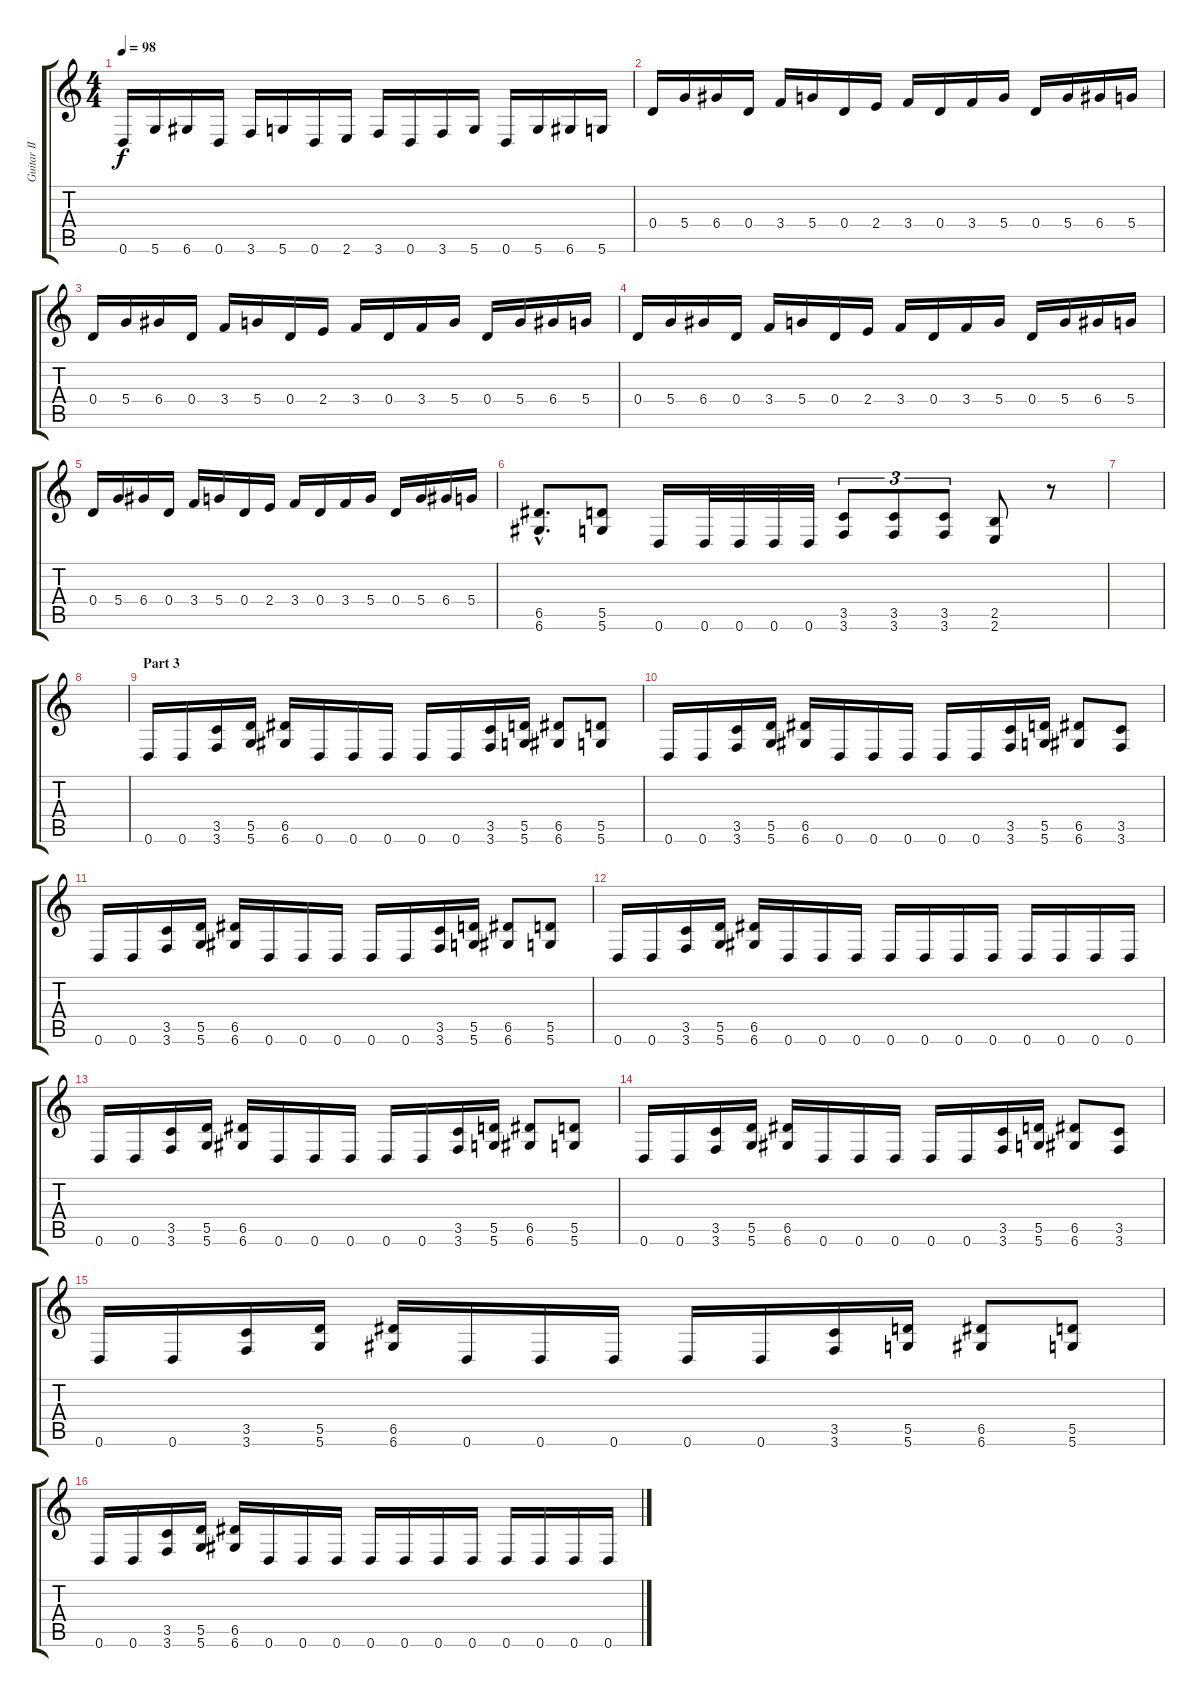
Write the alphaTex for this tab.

\track ("Guitar II" "Guitar II") {instrument distortionguitar}
\staff {score tabs}
\tuning (E4 B3 G3 D3 A2 D2) {hide}
\ts (4 4)
\tempo 98
\clef g2
\ks c
0.6.16{dy f} 5.6.16 6.6.16 0.6.16 3.6.16 5.6.16 0.6.16 2.6.16 3.6.16 0.6.16 3.6.16 5.6.16 0.6.16 5.6.16 6.6.16 5.6.16 |
0.4.16 5.4.16 6.4.16 0.4.16 3.4.16 5.4.16 0.4.16 2.4.16 3.4.16 0.4.16 3.4.16 5.4.16 0.4.16 5.4.16 6.4.16 5.4.16 |
0.4.16 5.4.16 6.4.16 0.4.16 3.4.16 5.4.16 0.4.16 2.4.16 3.4.16 0.4.16 3.4.16 5.4.16 0.4.16 5.4.16 6.4.16 5.4.16 |
0.4.16 5.4.16 6.4.16 0.4.16 3.4.16 5.4.16 0.4.16 2.4.16 3.4.16 0.4.16 3.4.16 5.4.16 0.4.16 5.4.16 6.4.16 5.4.16 |
0.4.16 5.4.16 6.4.16 0.4.16 3.4.16 5.4.16 0.4.16 2.4.16 3.4.16 0.4.16 3.4.16 5.4.16 0.4.16 5.4.16 6.4.16 5.4.16 |
(6.5{hac} 6.6{hac}).8{d} (5.5 5.6).8 0.6.16 0.6.32 0.6.32 0.6.32 0.6.32 (3.5 3.6).8{tu (3 2)} (3.5 3.6).8{tu (3 2)} (3.5 3.6).8{tu (3 2)} (2.5 2.6).8 r.8 |
|
|
\section ("" "Part 3")
0.6.16 0.6.16 (3.5 3.6).16 (5.5 5.6).16 (6.5 6.6).16 0.6.16 0.6.16 0.6.16 0.6.16 0.6.16 (3.5 3.6).16 (5.5 5.6).16 (6.5 6.6).8 (5.5 5.6).8 |
0.6.16 0.6.16 (3.5 3.6).16 (5.5 5.6).16 (6.5 6.6).16 0.6.16 0.6.16 0.6.16 0.6.16 0.6.16 (3.5 3.6).16 (5.5 5.6).16 (6.5 6.6).8 (3.5 3.6).8 |
0.6.16 0.6.16 (3.5 3.6).16 (5.5 5.6).16 (6.5 6.6).16 0.6.16 0.6.16 0.6.16 0.6.16 0.6.16 (3.5 3.6).16 (5.5 5.6).16 (6.5 6.6).8 (5.5 5.6).8 |
0.6.16 0.6.16 (3.5 3.6).16 (5.5 5.6).16 (6.5 6.6).16 0.6.16 0.6.16 0.6.16 0.6.16 0.6.16 0.6.16 0.6.16 0.6.16 0.6.16 0.6.16 0.6.16 |
0.6.16 0.6.16 (3.5 3.6).16 (5.5 5.6).16 (6.5 6.6).16 0.6.16 0.6.16 0.6.16 0.6.16 0.6.16 (3.5 3.6).16 (5.5 5.6).16 (6.5 6.6).8 (5.5 5.6).8 |
0.6.16 0.6.16 (3.5 3.6).16 (5.5 5.6).16 (6.5 6.6).16 0.6.16 0.6.16 0.6.16 0.6.16 0.6.16 (3.5 3.6).16 (5.5 5.6).16 (6.5 6.6).8 (3.5 3.6).8 |
0.6.16 0.6.16 (3.5 3.6).16 (5.5 5.6).16 (6.5 6.6).16 0.6.16 0.6.16 0.6.16 0.6.16 0.6.16 (3.5 3.6).16 (5.5 5.6).16 (6.5 6.6).8 (5.5 5.6).8 |
0.6.16 0.6.16 (3.5 3.6).16 (5.5 5.6).16 (6.5 6.6).16 0.6.16 0.6.16 0.6.16 0.6.16 0.6.16 0.6.16 0.6.16 0.6.16 0.6.16 0.6.16 0.6.16
